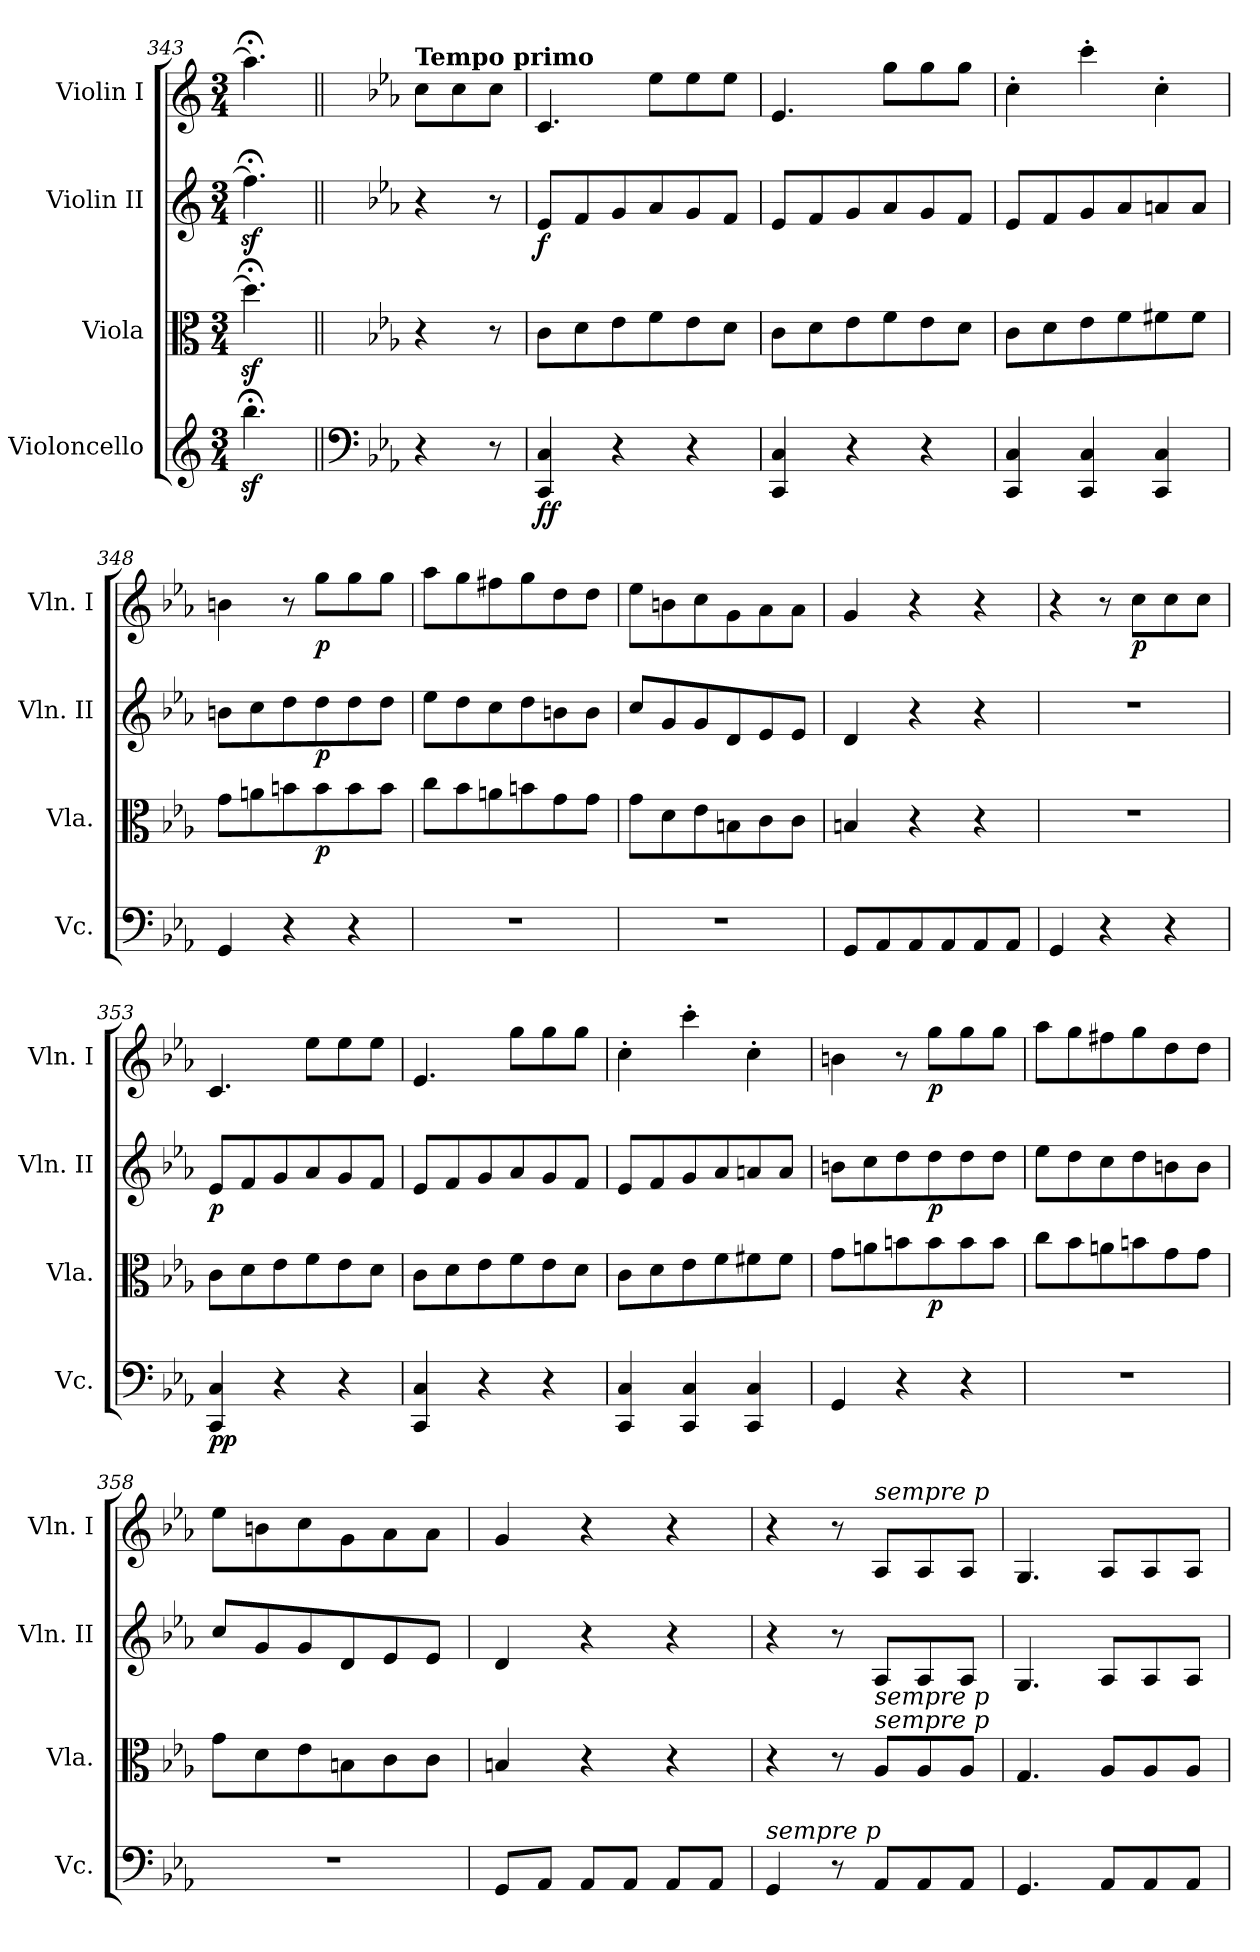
**kern	**dynam	**kern	**dynam	**kern	**dynam	**kern	**dynam
*part4	*part4	*part3	*part3	*part2	*part2	*part1	*part1
*staff4	*staff4	*staff3	*staff3	*staff2	*staff2	*staff1	*staff1
*I"Violoncello	*	*I"Viola	*	*I"Violin II	*	*I"Violin I	*
*I'Vc.	*	*I'Vla.	*	*I'Vln. II	*	*I'Vln. I	*
*clefG2	*	*clefC3	*	*clefG2	*	*clefG2	*
*k[]	*	*k[]	*	*k[]	*	*k[]	*
*C:	*	*C:	*	*C:	*	*C:	*
*M3/4	*	*M3/4	*	*M3/4	*	*M3/4	*
=343	=343	=343	=343	=343	=343	=343	=343
4.bbz<;<\	.	4.ddz<;<\]	.	4.ffz<;<\]	.	4.aa-;<\]	.
=344||	=344||	=344||	=344||	=344||	=344||	=344||	=344||
*clefF4	*	*	*	*	*	*	*
*k[b-e-a-]	*	*k[b-e-a-]	*	*k[b-e-a-]	*	*k[b-e-a-]	*
*c:	*	*c:	*	*c:	*	*c:	*
!	!	!	!	!	!	!LO:TX:a:B:t=Tempo primo	!
4r	.	4r	.	4r	.	8cc\L	.
.	.	.	.	.	.	8cc\	.
8r	.	8r	.	8r	.	8cc\J	.
=345	=345	=345	=345	=345	=345	=345	=345
!	!LO:DY:b	!	!	!	!	!	!
!	!LO:DY:n=1:b	!	!	!	!LO:DY:b	!	!
4CC/ 4C/	f f	8c\L	.	8e-/L	f	4.c/	.
.	.	8d\	.	8f/	.	.	.
4r	.	8e-\	.	8g/	.	.	.
.	.	8f\	.	8a-/	.	8ee-\L	.
4r	.	8e-\	.	8g/	.	8ee-\	.
.	.	8d\J	.	8f/J	.	8ee-\J	.
=346	=346	=346	=346	=346	=346	=346	=346
4CC/ 4C/	.	8c\L	.	8e-/L	.	4.e-/	.
.	.	8d\	.	8f/	.	.	.
4r	.	8e-\	.	8g/	.	.	.
.	.	8f\	.	8a-/	.	8gg\L	.
4r	.	8e-\	.	8g/	.	8gg\	.
.	.	8d\J	.	8f/J	.	8gg\J	.
=347	=347	=347	=347	=347	=347	=347	=347
4CC/ 4C/	.	8c\L	.	8e-/L	.	4cc'\	.
.	.	8d\	.	8f/	.	.	.
4CC/ 4C/	.	8e-\	.	8g/	.	4ccc'\	.
.	.	8f\	.	8a-/	.	.	.
4CC/ 4C/	.	8f#X\	.	8an/	.	4cc'\	.
.	.	8f#\J	.	8a/J	.	.	.
=348	=348	=348	=348	=348	=348	=348	=348
4GG/	.	8g\L	.	8bn\L	.	4bn\	.
.	.	8an\	.	8cc\	.	.	.
4r	.	8bn\	.	8dd\	.	8r	.
!	!	!	!LO:DY:b	!	!LO:DY:b	!	!LO:DY:b
.	.	8b\	p	8dd\	p	8gg\L	p
4r	.	8b\	.	8dd\	.	8gg\	.
.	.	8b\J	.	8dd\J	.	8gg\J	.
=349	=349	=349	=349	=349	=349	=349	=349
2.r	.	8cc\L	.	8ee-\L	.	8aa-\L	.
.	.	8b-\	.	8dd\	.	8gg\	.
.	.	8an\	.	8cc\	.	8ff#X\	.
.	.	8bn\	.	8dd\	.	8gg\	.
.	.	8g\	.	8bn\	.	8dd\	.
.	.	8g\J	.	8b\J	.	8dd\J	.
=350	=350	=350	=350	=350	=350	=350	=350
2.r	.	8g\L	.	8cc/L	.	8ee-\L	.
.	.	8d\	.	8g/	.	8bn\	.
.	.	8e-\	.	8g/	.	8cc\	.
.	.	8Bn\	.	8d/	.	8g\	.
.	.	8c\	.	8e-/	.	8a-\	.
.	.	8c\J	.	8e-/J	.	8a-\J	.
=351	=351	=351	=351	=351	=351	=351	=351
8GG/L	.	4Bn/	.	4d/	.	4g/	.
8AA-/	.	.	.	.	.	.	.
8AA-/	.	4r	.	4r	.	4r	.
8AA-/	.	.	.	.	.	.	.
8AA-/	.	4r	.	4r	.	4r	.
8AA-/J	.	.	.	.	.	.	.
=352	=352	=352	=352	=352	=352	=352	=352
4GG/	.	2.r	.	2.r	.	4r	.
4r	.	.	.	.	.	8r	.
!	!	!	!	!	!	!	!LO:DY:b
.	.	.	.	.	.	8cc\L	p
4r	.	.	.	.	.	8cc\	.
.	.	.	.	.	.	8cc\J	.
=353	=353	=353	=353	=353	=353	=353	=353
!	!LO:DY:b	!	!	!	!	!	!
!	!LO:DY:n=1:b	!	!	!	!LO:DY:b	!	!
4CC/ 4C/	p p	8c\L	.	8e-/L	p	4.c/	.
.	.	8d\	.	8f/	.	.	.
4r	.	8e-\	.	8g/	.	.	.
.	.	8f\	.	8a-/	.	8ee-\L	.
4r	.	8e-\	.	8g/	.	8ee-\	.
.	.	8d\J	.	8f/J	.	8ee-\J	.
=354	=354	=354	=354	=354	=354	=354	=354
4CC/ 4C/	.	8c\L	.	8e-/L	.	4.e-/	.
.	.	8d\	.	8f/	.	.	.
4r	.	8e-\	.	8g/	.	.	.
.	.	8f\	.	8a-/	.	8gg\L	.
4r	.	8e-\	.	8g/	.	8gg\	.
.	.	8d\J	.	8f/J	.	8gg\J	.
=355	=355	=355	=355	=355	=355	=355	=355
4CC/ 4C/	.	8c\L	.	8e-/L	.	4cc'\	.
.	.	8d\	.	8f/	.	.	.
4CC/ 4C/	.	8e-\	.	8g/	.	4ccc'\	.
.	.	8f\	.	8a-/	.	.	.
4CC/ 4C/	.	8f#X\	.	8an/	.	4cc'\	.
.	.	8f#\J	.	8a/J	.	.	.
=356	=356	=356	=356	=356	=356	=356	=356
4GG/	.	8g\L	.	8bn\L	.	4bn\	.
.	.	8an\	.	8cc\	.	.	.
4r	.	8bn\	.	8dd\	.	8r	.
!	!	!	!LO:DY:b	!	!LO:DY:b	!	!LO:DY:b
.	.	8b\	p	8dd\	p	8gg\L	p
4r	.	8b\	.	8dd\	.	8gg\	.
.	.	8b\J	.	8dd\J	.	8gg\J	.
=357	=357	=357	=357	=357	=357	=357	=357
2.r	.	8cc\L	.	8ee-\L	.	8aa-\L	.
.	.	8b-\	.	8dd\	.	8gg\	.
.	.	8an\	.	8cc\	.	8ff#X\	.
.	.	8bn\	.	8dd\	.	8gg\	.
.	.	8g\	.	8bn\	.	8dd\	.
.	.	8g\J	.	8b\J	.	8dd\J	.
=358	=358	=358	=358	=358	=358	=358	=358
2.r	.	8g\L	.	8cc/L	.	8ee-\L	.
.	.	8d\	.	8g/	.	8bn\	.
.	.	8e-\	.	8g/	.	8cc\	.
.	.	8Bn\	.	8d/	.	8g\	.
.	.	8c\	.	8e-/	.	8a-\	.
.	.	8c\J	.	8e-/J	.	8a-\J	.
=359	=359	=359	=359	=359	=359	=359	=359
8GG/L	.	4Bn/	.	4d/	.	4g/	.
8AA-/J	.	.	.	.	.	.	.
8AA-/L	.	4r	.	4r	.	4r	.
8AA-/J	.	.	.	.	.	.	.
8AA-/L	.	4r	.	4r	.	4r	.
8AA-/J	.	.	.	.	.	.	.
=360	=360	=360	=360	=360	=360	=360	=360
!LO:TX:a:i:t=sempre p	!	!	!	!	!	!	!
4GG/	.	4r	.	4r	.	4r	.
8r	.	8r	.	8r	.	8r	.
!	!	!	!	!	!	!LO:TX:a:i:t=sempre p	!
!	!	!LO:TX:a:i:t=sempre p	!	!	!	!	!
!	!	!LO:TX:a:i:t=sempre p	!	!	!	!	!
8AA-/L	.	8A-/L	.	8A-/L	.	8A-/L	.
8AA-/	.	8A-/	.	8A-/	.	8A-/	.
8AA-/J	.	8A-/J	.	8A-/J	.	8A-/J	.
=361	=361	=361	=361	=361	=361	=361	=361
4.GG/	.	4.G/	.	4.G/	.	4.G/	.
8AA-/L	.	8A-/L	.	8A-/L	.	8A-/L	.
8AA-/	.	8A-/	.	8A-/	.	8A-/	.
8AA-/J	.	8A-/J	.	8A-/J	.	8A-/J	.
=	=	=	=	=	=	=	=
*-	*-	*-	*-	*-	*-	*-	*-
